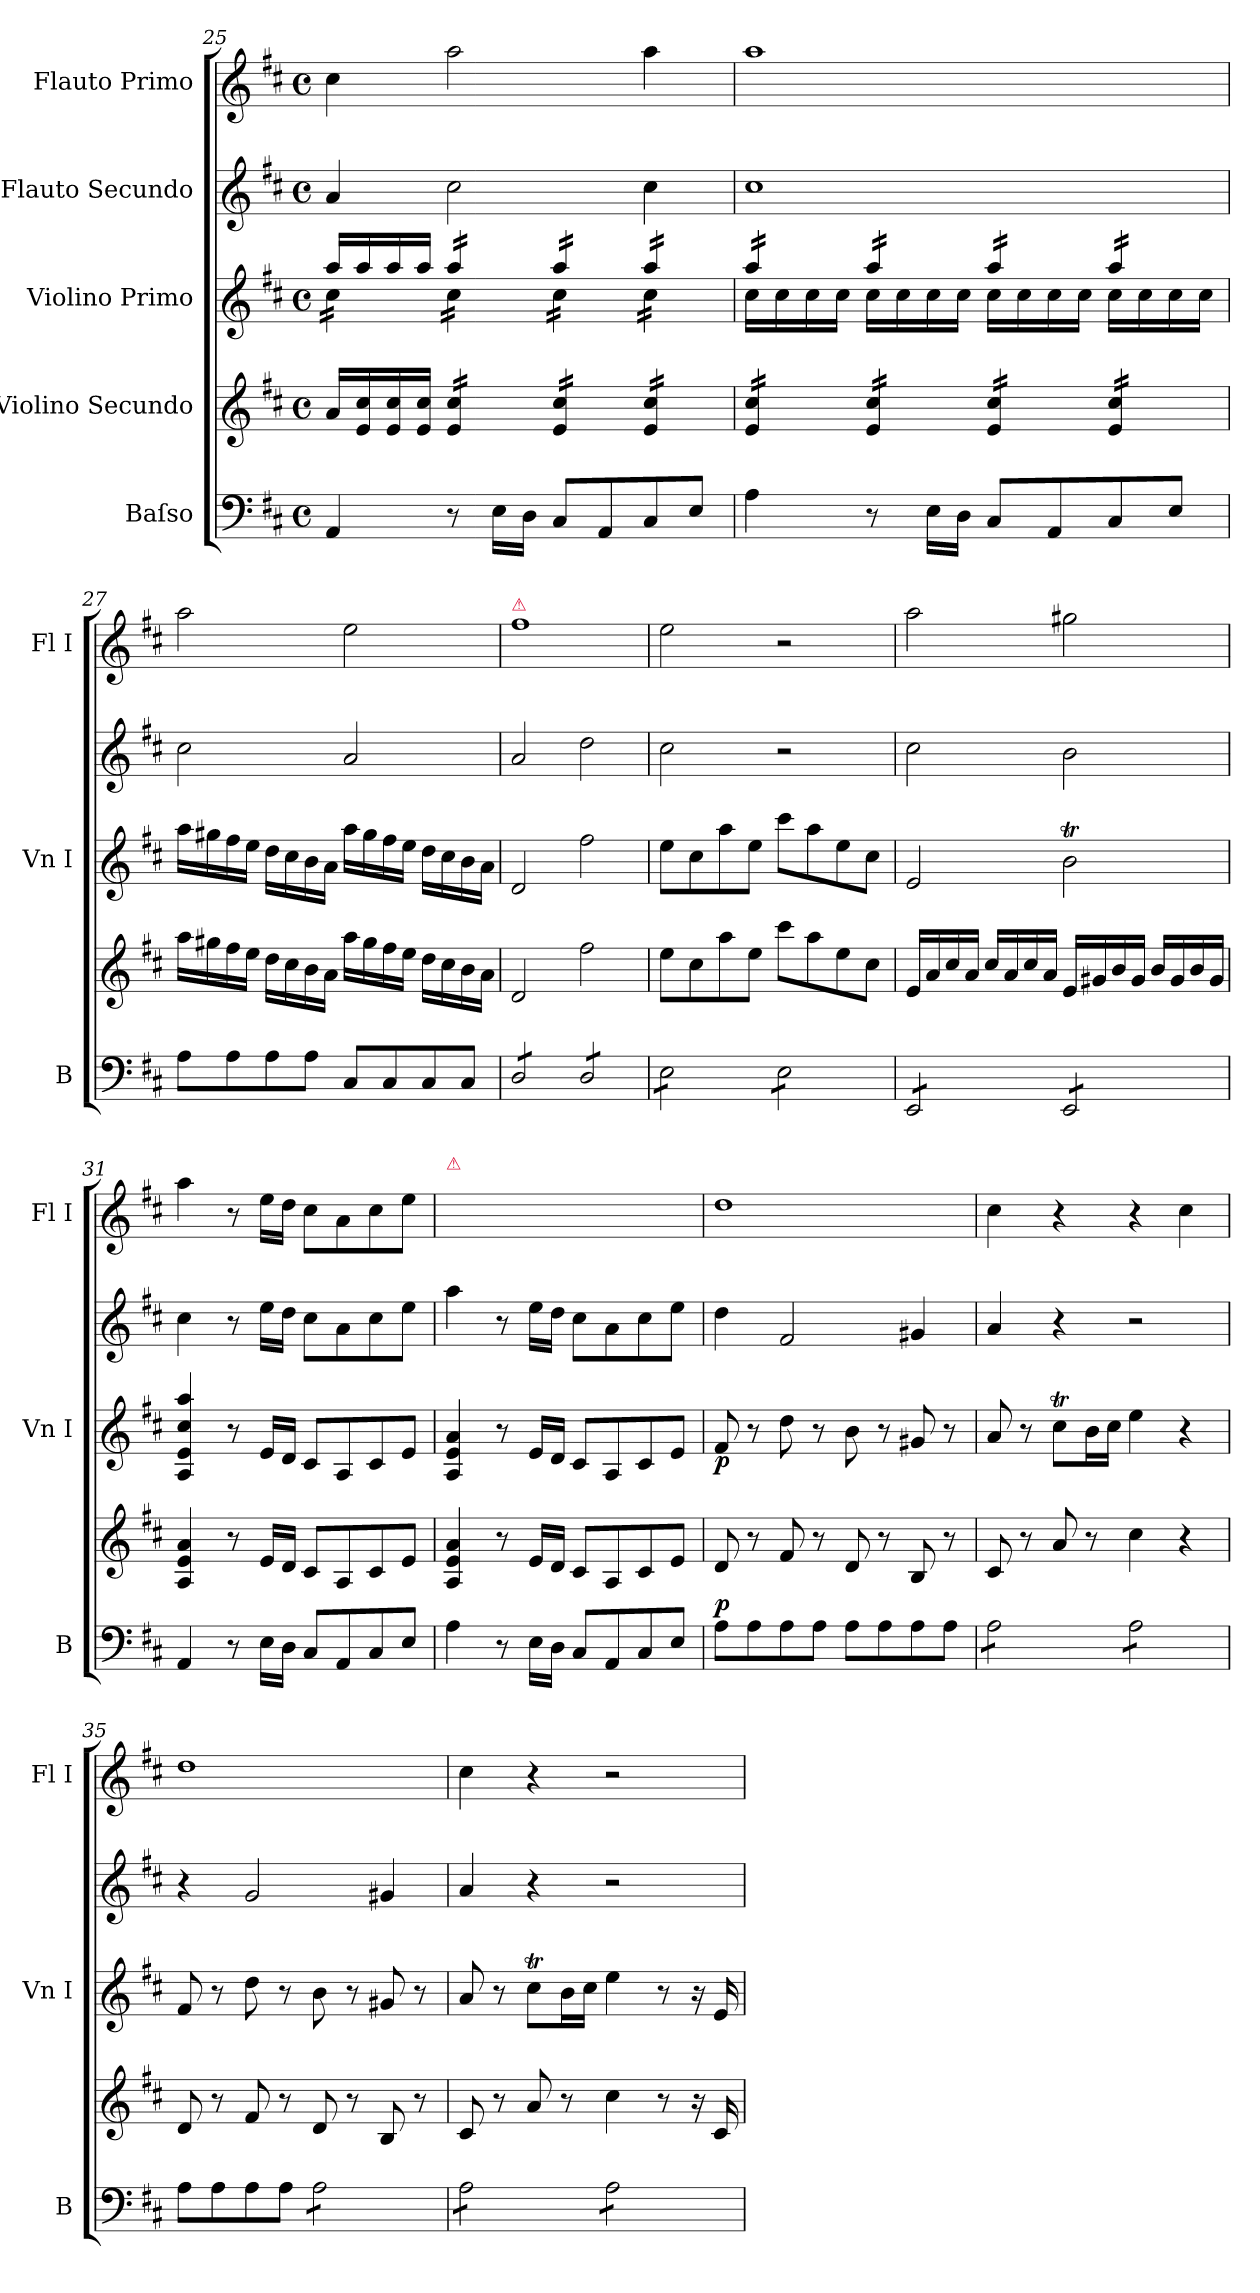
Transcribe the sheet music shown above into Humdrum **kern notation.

**kern	**dynam	**kern	**kern	**dynam	**kern	**kern
*part5	*part5	*part4	*part3	*part3	*part2	*part1
*staff5	*staff5	*staff4	*staff3	*staff3	*staff2	*staff1
*I"Baſso	*	*I"Violino Secundo	*I"Violino Primo	*	*I"Flauto Secundo	*I"Flauto Primo
*I'B	*	*	*I'Vn I	*	*	*I'Fl I
*clefF4	*	*clefG2	*clefG2	*	*clefG2	*clefG2
*k[f#c#]	*	*k[f#c#]	*k[f#c#]	*	*k[f#c#]	*k[f#c#]
*D:	*	*D:	*D:	*	*D:	*D:
*M4/4	*	*M4/4	*M4/4	*	*M4/4	*M4/4
*met(c)	*	*met(c)	*met(c)	*	*met(c)	*met(c)
=25	=25	=25	=25	=25	=25	=25
*	*	*	*^	*	*	*
4AA/	.	16a/LL	16aa/LL	16cc#\LL	.	4a/	4cc#\
.	.	16e/ 16cc#/	16aa/	16cc#\	.	.	.
.	.	16e/ 16cc#/	16aa/	16cc#\	.	.	.
.	.	16e/ 16cc#/JJ	16aa/JJ	16cc#\JJ	.	.	.
*	*	*tremolo	*	*	*	*	*
*	*	*	*tremolo	*	*	*	*
8r	.	16e/ 16cc#/LL	16aa/LL	16cc#\LL	.	2cc#\	2aa\
.	.	16e/ 16cc#/	16aa/	16cc#\	.	.	.
16E\LL	.	16e/ 16cc#/	16aa/	16cc#\	.	.	.
16D\JJ	.	16e/ 16cc#/JJ	16aa/JJ	16cc#\JJ	.	.	.
8C#/L	.	16e/ 16cc#/LL	16aa/LL	16cc#\LL	.	.	.
.	.	16e/ 16cc#/	16aa/	16cc#\	.	.	.
8AA/	.	16e/ 16cc#/	16aa/	16cc#\	.	.	.
.	.	16e/ 16cc#/JJ	16aa/JJ	16cc#\JJ	.	.	.
8C#/	.	16e/ 16cc#/LL	16aa/LL	16cc#\LL	.	4cc#\	4aa\
.	.	16e/ 16cc#/	16aa/	16cc#\	.	.	.
8E\J	.	16e/ 16cc#/	16aa/	16cc#\	.	.	.
.	.	16e/ 16cc#/JJ	16aa/JJ	16cc#\JJ	.	.	.
=26	=26	=26	=26	=26	=26	=26	=26
4A\	.	16e/ 16cc#/LL	16aa/LL	16cc#\LL	.	1cc#\	1aa\
.	.	16e/ 16cc#/	16aa/	16cc#\	.	.	.
.	.	16e/ 16cc#/	16aa/	16cc#\	.	.	.
.	.	16e/ 16cc#/JJ	16aa/JJ	16cc#\JJ	.	.	.
8r	.	16e/ 16cc#/LL	16aa/LL	16cc#\LL	.	.	.
.	.	16e/ 16cc#/	16aa/	16cc#\	.	.	.
16E\LL	.	16e/ 16cc#/	16aa/	16cc#\	.	.	.
16D\JJ	.	16e/ 16cc#/JJ	16aa/JJ	16cc#\JJ	.	.	.
8C#/L	.	16e/ 16cc#/LL	16aa/LL	16cc#\LL	.	.	.
.	.	16e/ 16cc#/	16aa/	16cc#\	.	.	.
8AA/	.	16e/ 16cc#/	16aa/	16cc#\	.	.	.
.	.	16e/ 16cc#/JJ	16aa/JJ	16cc#\JJ	.	.	.
8C#/	.	16e/ 16cc#/LL	16aa/LL	16cc#\LL	.	.	.
.	.	16e/ 16cc#/	16aa/	16cc#\	.	.	.
8E\J	.	16e/ 16cc#/	16aa/	16cc#\	.	.	.
.	.	16e/ 16cc#/JJ	16aa/JJ	16cc#\JJ	.	.	.
*	*	*	*Xtremolo	*	*	*	*
*	*	*Xtremolo	*	*	*	*	*
*	*	*	*v	*v	*	*	*
=27	=27	=27	=27	=27	=27	=27
8A\L	.	16aa\LL	16aa\LL	.	2cc#\	2aa\
.	.	16gg#X\	16gg#X\	.	.	.
8A\	.	16ff#\	16ff#\	.	.	.
.	.	16ee\JJ	16ee\JJ	.	.	.
8A\	.	16dd\LL	16dd\LL	.	.	.
.	.	16cc#\	16cc#\	.	.	.
8A\J	.	16b\	16b\	.	.	.
.	.	16a\JJ	16a\JJ	.	.	.
8C#/L	.	16aa\LL	16aa\LL	.	2a/	2ee\
.	.	16gg#\	16gg#\	.	.	.
8C#/	.	16ff#\	16ff#\	.	.	.
.	.	16ee\JJ	16ee\JJ	.	.	.
8C#/	.	16dd\LL	16dd\LL	.	.	.
.	.	16cc#\	16cc#\	.	.	.
8C#/J	.	16b\	16b\	.	.	.
.	.	16a\JJ	16a\JJ	.	.	.
=28	=28	=28	=28	=28	=28	=28
!	!	!	!	!	!	!LO:TX:a:color=crimson:t=⚠
*tremolo	*	*	*	*	*	*
8D/L	.	2d/	2d/	.	2a/	1ff#\
8D/	.	.	.	.	.	.
8D/	.	.	.	.	.	.
8D/J	.	.	.	.	.	.
8D/L	.	2ff#\	2ff#\	.	2dd\	.
8D/	.	.	.	.	.	.
8D/	.	.	.	.	.	.
8D/J	.	.	.	.	.	.
=29	=29	=29	=29	=29	=29	=29
8E\L	.	8ee\L	8ee\L	.	2cc#\	2ee\
8E\	.	8cc#\	8cc#\	.	.	.
8E\	.	8aa\	8aa\	.	.	.
8E\J	.	8ee\J	8ee\J	.	.	.
8E\L	.	8ccc#\L	8ccc#\L	.	2r	2r
8E\	.	8aa\	8aa\	.	.	.
8E\	.	8ee\	8ee\	.	.	.
8E\J	.	8cc#\J	8cc#\J	.	.	.
=30	=30	=30	=30	=30	=30	=30
8EE/L	.	16e/LL	2e/	.	2cc#\	2aa\
.	.	16a/	.	.	.	.
8EE/	.	16cc#\	.	.	.	.
.	.	16a/JJ	.	.	.	.
8EE/	.	16cc#\LL	.	.	.	.
.	.	16a/	.	.	.	.
8EE/J	.	16cc#\	.	.	.	.
.	.	16a/JJ	.	.	.	.
8EE/L	.	16e/LL	2bT\	.	2b\	2gg#X\
.	.	16g#X/	.	.	.	.
8EE/	.	16b\	.	.	.	.
.	.	16g#/JJ	.	.	.	.
8EE/	.	16b\LL	.	.	.	.
.	.	16g#/	.	.	.	.
8EE/J	.	16b\	.	.	.	.
*Xtremolo	*	*	*	*	*	*
.	.	16g#/JJ	.	.	.	.
=31	=31	=31	=31	=31	=31	=31
4AA/	.	4A/ 4e/ 4a/	4A/ 4e/ 4cc#/ 4aa/	.	4cc#\	4aa\
8r	.	8r	8r	.	8r	8r
16E\LL	.	16e/LL	16e/LL	.	16ee\LL	16ee\LL
16D\JJ	.	16d/JJ	16d/JJ	.	16dd\JJ	16dd\JJ
8C#/L	.	8c#/L	8c#/L	.	8cc#\L	8cc#\L
8AA/	.	8A/	8A/	.	8a\	8a/
8C#/	.	8c#/	8c#/	.	8cc#\	8cc#\
8E\J	.	8e/J	8e/J	.	8ee\J	8ee\J
=32	=32	=32	=32	=32	=32	=32
!	!	!	!	!	!	!LO:TX:a:color=crimson:t=⚠
4A\	.	4A/ 4e/ 4a/	4A/ 4e/ 4a/	.	4aa\	4aa\yy
8r	.	8r	8r	.	8r	8ryy
16E\LL	.	16e/LL	16e/LL	.	16ee\LL	16ee\LLyy
16D\JJ	.	16d/JJ	16d/JJ	.	16dd\JJ	16dd\JJyy
8C#/L	.	8c#/L	8c#/L	.	8cc#\L	8cc#\Lyy
8AA/	.	8A/	8A/	.	8a\	8a/yy
8C#/	.	8c#/	8c#/	.	8cc#\	8cc#\yy
8E\J	.	8e/J	8e/J	.	8ee\J	8ee\Jyy
=33	=33	=33	=33	=33	=33	=33
!	!LO:DY:a	!	!	!	!	!
8A\L	p	8d/	8f#/	p	4dd\	1dd\
8A\	.	8r	8r	.	.	.
8A\	.	8f#/	8dd\	.	2f#/	.
8A\J	.	8r	8r	.	.	.
8A\L	.	8d/	8b\	.	.	.
8A\	.	8r	8r	.	.	.
8A\	.	8B/	8g#X/	.	4g#X/	.
8A\J	.	8r	8r	.	.	.
=34	=34	=34	=34	=34	=34	=34
*tremolo	*	*	*	*	*	*
8A\L	.	8c#/	8a/	.	4a/	4cc#\
8A\	.	8r	8r	.	.	.
8A\	.	8a/	8cc#t\L	.	4r	4r
8A\J	.	8r	16b\L	.	.	.
.	.	.	16cc#\JJ	.	.	.
8A\L	.	4cc#\	4ee\	.	2r	4r
8A\	.	.	.	.	.	.
8A\	.	4r	4r	.	.	4cc#\
8A\J	.	.	.	.	.	.
*Xtremolo	*	*	*	*	*	*
=35	=35	=35	=35	=35	=35	=35
8A\L	.	8d/	8f#/	.	4r	1dd\
8A\	.	8r	8r	.	.	.
8A\	.	8f#/	8dd\	.	2g/	.
8A\J	.	8r	8r	.	.	.
*tremolo	*	*	*	*	*	*
8A\L	.	8d/	8b\	.	.	.
8A\	.	8r	8r	.	.	.
8A\	.	8B/	8g#X/	.	4g#X/	.
8A\J	.	8r	8r	.	.	.
=36	=36	=36	=36	=36	=36	=36
8A\L	.	8c#/	8a/	.	4a/	4cc#\
8A\	.	8r	8r	.	.	.
8A\	.	8a/	8cc#t\L	.	4r	4r
8A\J	.	8r	16b\L	.	.	.
.	.	.	16cc#\JJ	.	.	.
8A\L	.	4cc#\	4ee\	.	2r	2r
8A\	.	.	.	.	.	.
8A\	.	8r	8r	.	.	.
8A\J	.	16r	16r	.	.	.
*Xtremolo	*	*	*	*	*	*
.	.	16c#/	16e/	.	.	.
=	=	=	=	=	=	=
*-	*-	*-	*-	*-	*-	*-
